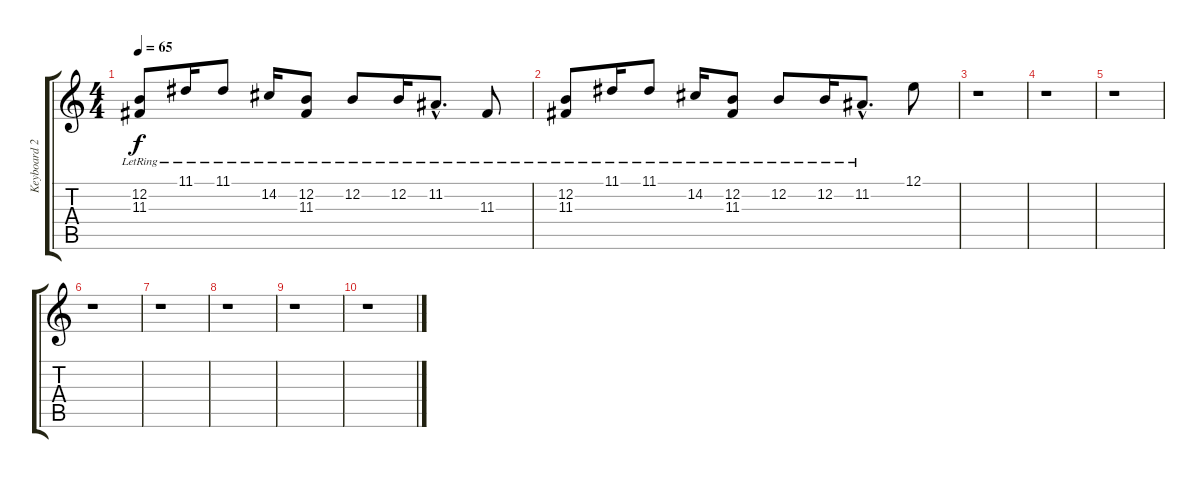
\track ("Keyboard 2" "Keyboard 2") {instrument brightacousticpiano}
\staff {score tabs}
\tuning (E4 B3 G3 D3 A2 E2) {hide}
\ts (4 4)
\tempo 65
\clef g2
\ks c
(12.2{lr} 11.3{lr}).8{dy f} 11.1{lr}.16 11.1{lr}.8 14.2{lr}.16 (12.2{lr} 11.3{lr}).8 12.2{lr}.8 12.2{lr}.16 11.2{hac lr}.8{d} 11.3{lr}.8 |
(12.2{lr} 11.3{lr}).8 11.1{lr}.16 11.1{lr}.8 14.2{lr}.16 (12.2{lr} 11.3{lr}).8 12.2{lr}.8 12.2{lr}.16 11.2{hac lr}.8{d} 12.1.8 |
\section ("" "")
r.1 |
r.1 |
r.1 |
r.1 |
\section ("" "")
r.1 |
r.1 |
r.1 |
r.1
